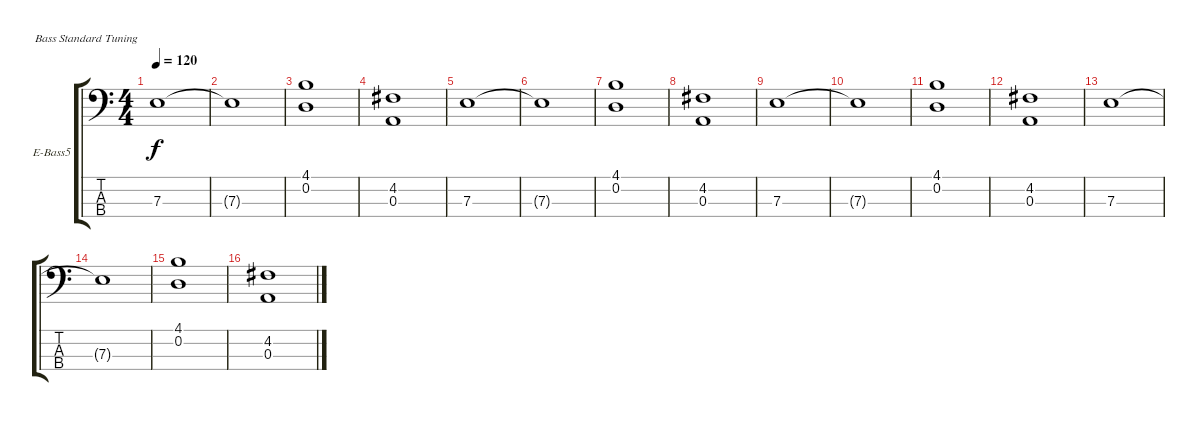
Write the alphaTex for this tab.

\defaultSystemsLayout 4
\bracketExtendMode groupsimilarinstruments
\firstSystemTrackNameOrientation horizontal
\otherSystemsTrackNameOrientation horizontal
\track ("Trujillo" "E-Bass5") {instrument electricbassfinger}
\staff {score tabs}
\tuning (G2 D2 A1 E1)
\ts (4 4)
\tempo 120
\clef f4
\scale
0.333333
\ks c
7.3.1{dy f} |
\scale
0.333333 7.3{t}.1 |
\scale
0.333333 (4.1 0.2).1 |
\scale
0.333333 (4.2 0.3).1 |
\scale
0.333333 7.3.1 |
\scale
0.333333 7.3{t}.1 |
\scale
0.333333 (4.1 0.2).1 |
\scale
0.333333 (4.2 0.3).1 |
\scale
0.333333 7.3.1 |
\scale
0.333333 7.3{t}.1 |
\scale
0.333333 (4.1 0.2).1 |
\scale
0.333333 (4.2 0.3).1 |
\scale
0.333333 7.3.1 |
\scale
0.333333 7.3{t}.1 |
(4.1 0.2).1 |
(4.2 0.3).1
